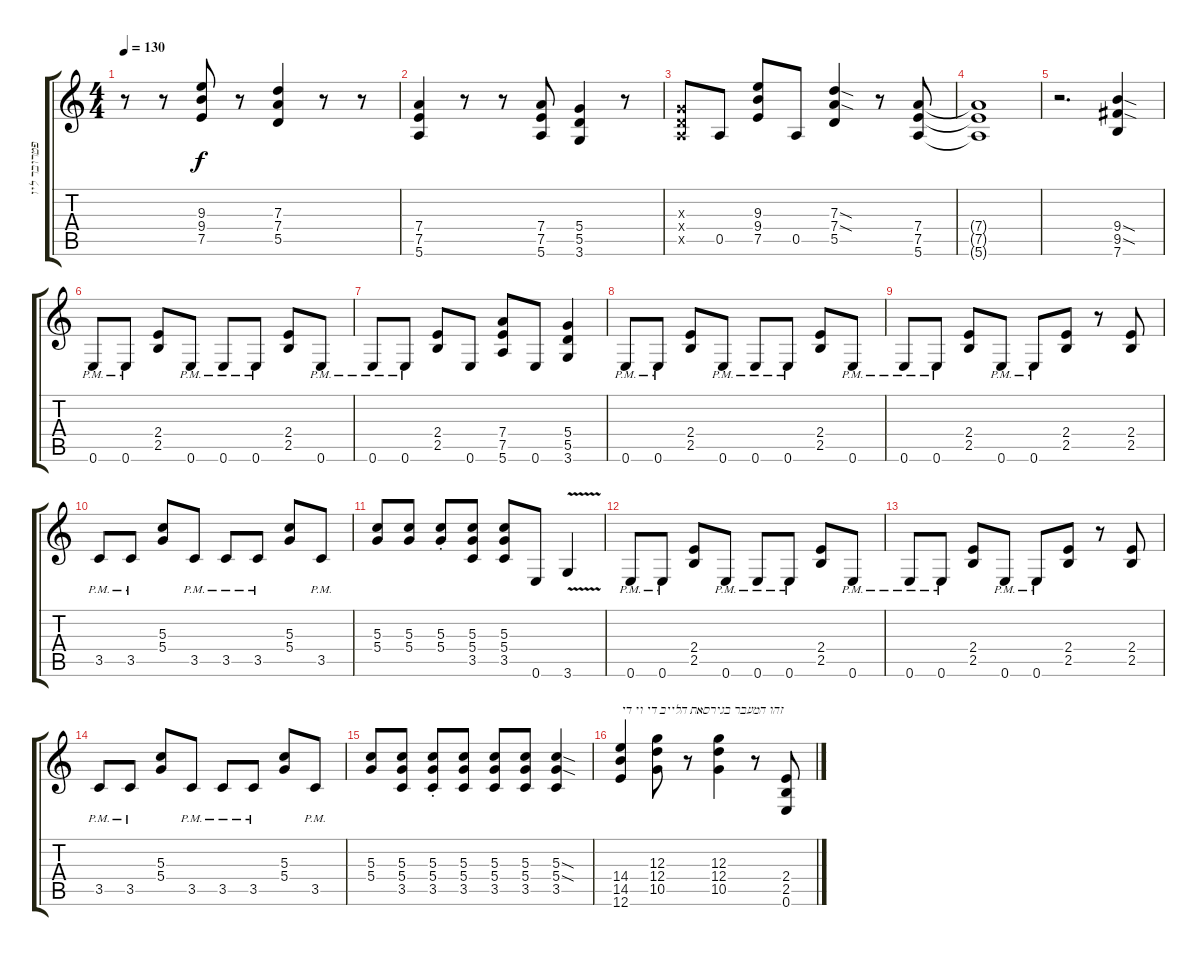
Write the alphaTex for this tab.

\track ("פטרובר ליווי" "פטרובר ליו") {instrument distortionguitar}
\staff {score tabs}
\tuning (E4 B3 G3 D3 A2 E2) {hide}
\ts (4 4)
\tempo 130
\clef g2
\ks c
r.8{dy f} r.8 (9.3 9.4 7.5).8 r.8 (7.3 7.4 5.5).4 r.8 r.8 |
(7.4 7.5 5.6).4 r.8 r.8 (7.4 7.5 5.6).8 (5.4 5.5 3.6).4 r.8 |
(0.3{x} 0.4{x} 0.5{x}).8 0.5.8 (9.3 9.4 7.5).8 0.5.8 (7.3{sod} 7.4{sod} 5.5).4 r.8 (7.4 7.5 5.6).8 |
(7.4{t} 7.5{t} 5.6{t}).1 |
r.2{d} (9.4{sod} 9.5{sod} 7.6).4 |
0.6{pm}.8 0.6{pm}.8 (2.4 2.5).8 0.6{pm}.8 0.6{pm}.8 0.6{pm}.8 (2.4 2.5).8 0.6{pm}.8 |
0.6{pm}.8 0.6{pm}.8 (2.4 2.5).8 0.6.8 (7.4 7.5 5.6).8 0.6.8 (5.4 5.5 3.6).4 |
0.6{pm}.8 0.6{pm}.8 (2.4 2.5).8 0.6{pm}.8 0.6{pm}.8 0.6{pm}.8 (2.4 2.5).8 0.6{pm}.8 |
0.6{pm}.8 0.6{pm}.8 (2.4 2.5).8 0.6{pm}.8 0.6{pm}.8 (2.4 2.5).8 r.8 (2.4 2.5).8 |
3.5{pm}.8 3.5{pm}.8 (5.3 5.4).8 3.5{pm}.8 3.5{pm}.8 3.5{pm}.8 (5.3 5.4).8 3.5{pm}.8 |
(5.3 5.4).8{volume 10} (5.3 5.4).8{volume 12} (5.3 5.4{st}).8{volume 14} (5.3 5.4 3.5).8{volume 16} (5.3 5.4 3.5).8 0.6.8 3.6{v}.4 |
0.6{pm}.8 0.6{pm}.8 (2.4 2.5).8 0.6{pm}.8 0.6{pm}.8 0.6{pm}.8 (2.4 2.5).8 0.6{pm}.8 |
0.6{pm}.8 0.6{pm}.8 (2.4 2.5).8 0.6{pm}.8 0.6{pm}.8 (2.4 2.5).8 r.8 (2.4 2.5).8 |
3.5{pm}.8 3.5{pm}.8 (5.3 5.4).8 3.5{pm}.8 3.5{pm}.8 3.5{pm}.8 (5.3 5.4).8 3.5{pm}.8 |
(5.3 5.4).8{volume 10} (5.3 5.4 3.5).8{volume 12} (5.3 5.4{st} 3.5).8{volume 14} (5.3 5.4 3.5).8{volume 16} (5.3 5.4 3.5).8 (5.3 5.4 3.5).8 (5.3{sod} 5.4{sod} 3.5).4 |
(14.4 14.5 12.6).4{txt "זהו המעבר בגירסאת הלייב די וי די "} (12.3 12.4 10.5).8 r.8 (12.3 12.4 10.5).4 r.8 (2.4 2.5 0.6).8
